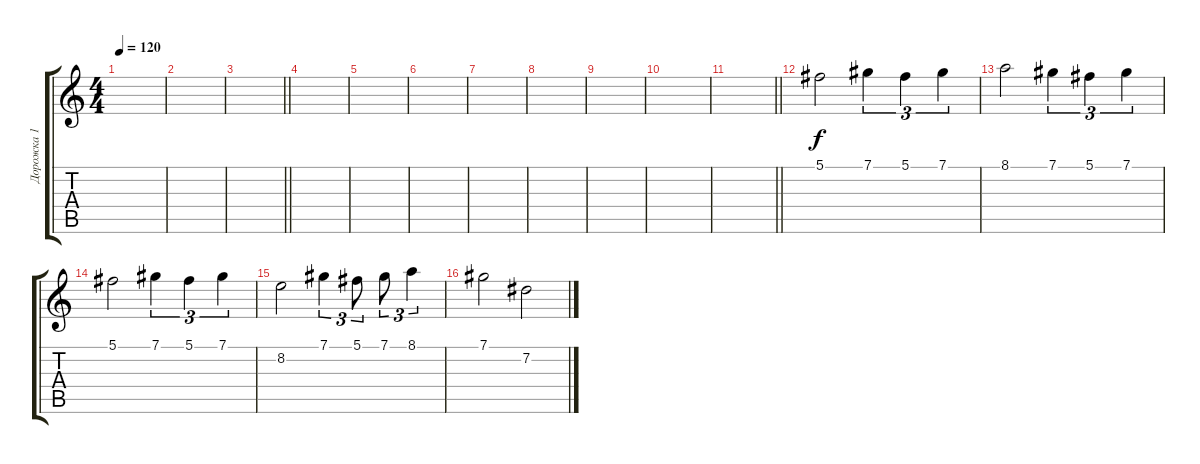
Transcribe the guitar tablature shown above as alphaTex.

\track ("Дорожка 1" "Дорожка 1") {instrument distortionguitar}
\staff {score tabs}
\tuning (Db4 Ab3 E3 B2 Gb2 B1) {hide}
\ts (4 4)
\tempo 120
\clef g2
\ks c
|
|
\barLineRight lightlight
|
\section ("" " ")
|
|
|
|
|
|
|
\barLineRight lightlight
|
5.1.2 7.1.4{tu (3 2)} 5.1.4{tu (3 2)} 7.1.4{tu (3 2)} |
8.1.2 7.1.4{tu (3 2)} 5.1.4{tu (3 2)} 7.1.4{tu (3 2)} |
5.1.2 7.1.4{tu (3 2)} 5.1.4{tu (3 2)} 7.1.4{tu (3 2)} |
8.2.2 7.1.4{tu (3 2)} 5.1.8{tu (3 2)} 7.1.8{tu (3 2)} 8.1.4{tu (3 2)} |
7.1.2 7.2.2
